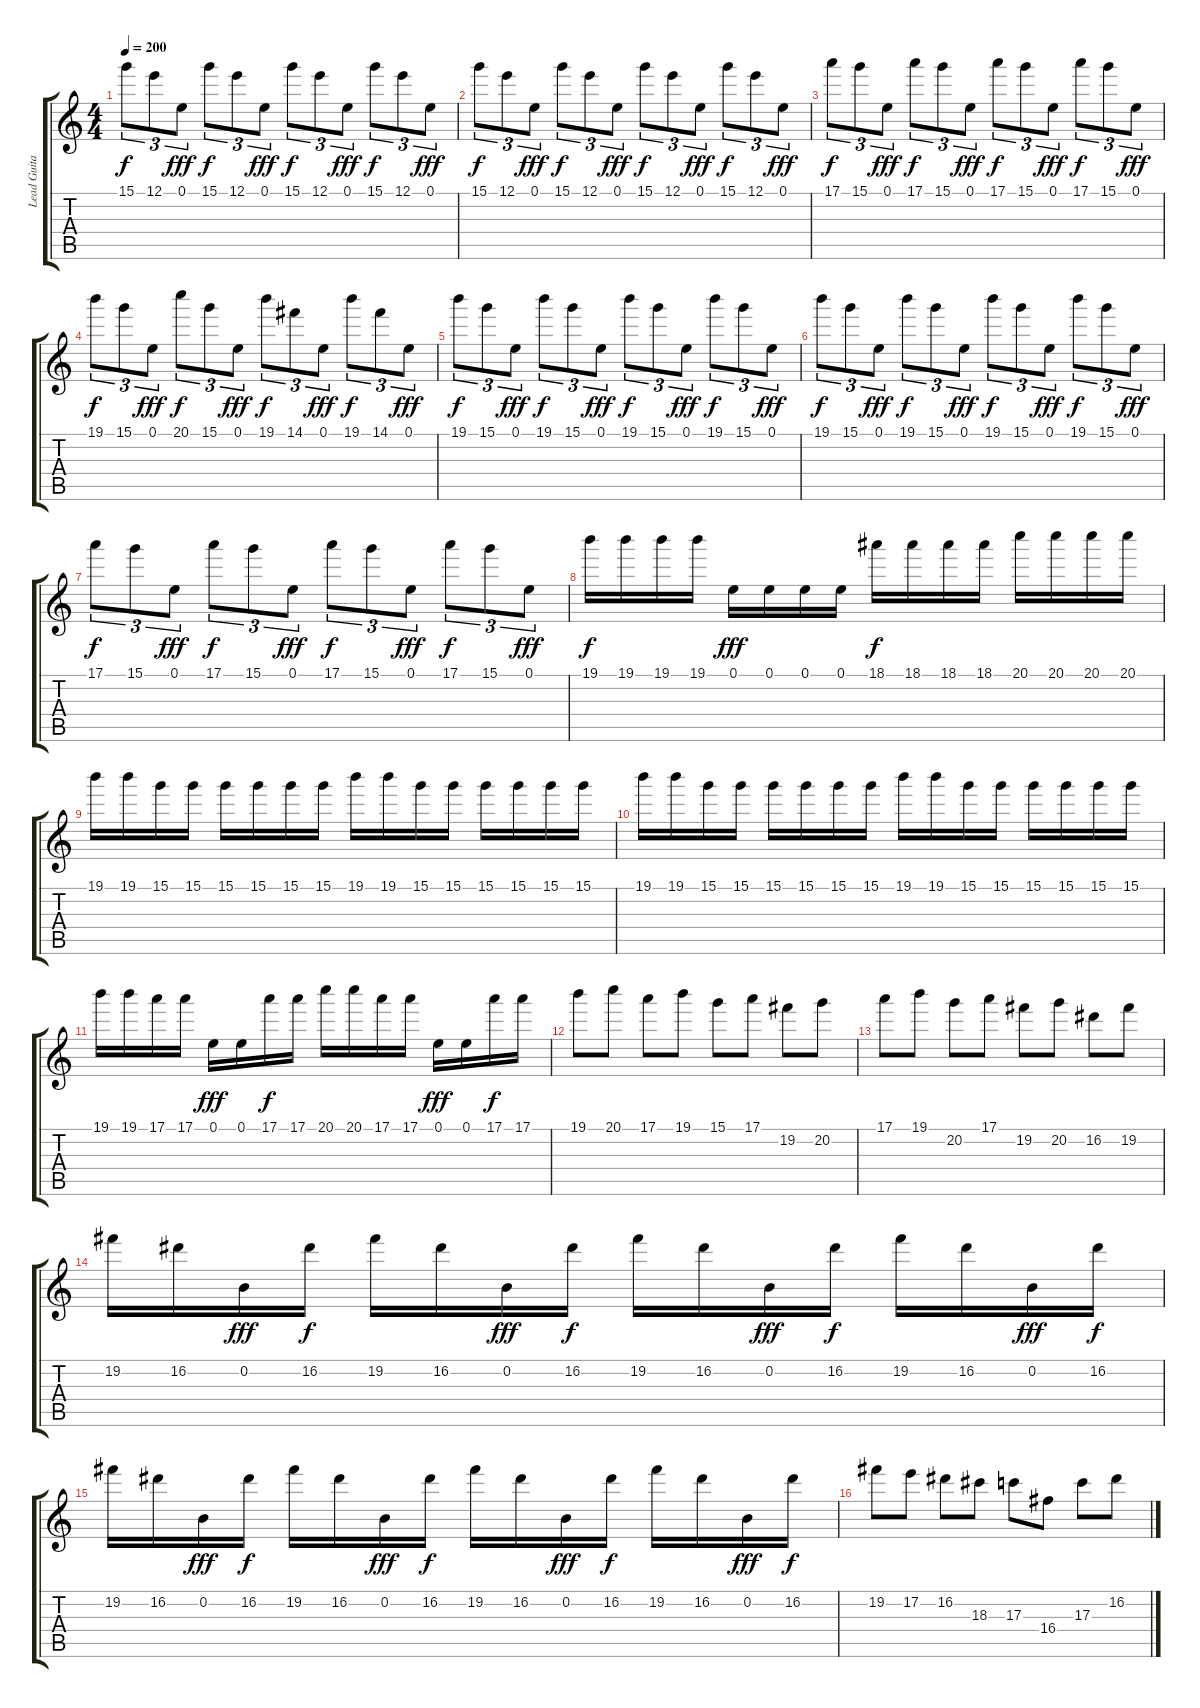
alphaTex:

\track ("Lead Guitar- Distortion" "Lead Guita") {instrument distortionguitar}
\staff {score tabs}
\tuning (E4 B3 G3 D3 A2 E2) {hide}
\ts (4 4)
\tempo 200
\clef g2
\ks c
15.1.8{tu (3 2) dy f} 12.1.8{tu (3 2)} 0.1.8{tu (3 2) dy fff} 15.1.8{tu (3 2) dy f} 12.1.8{tu (3 2)} 0.1.8{tu (3 2) dy fff} 15.1.8{tu (3 2) dy f} 12.1.8{tu (3 2)} 0.1.8{tu (3 2) dy fff} 15.1.8{tu (3 2) dy f} 12.1.8{tu (3 2)} 0.1.8{tu (3 2) dy fff} |
15.1.8{tu (3 2) dy f} 12.1.8{tu (3 2)} 0.1.8{tu (3 2) dy fff} 15.1.8{tu (3 2) dy f} 12.1.8{tu (3 2)} 0.1.8{tu (3 2) dy fff} 15.1.8{tu (3 2) dy f} 12.1.8{tu (3 2)} 0.1.8{tu (3 2) dy fff} 15.1.8{tu (3 2) dy f} 12.1.8{tu (3 2)} 0.1.8{tu (3 2) dy fff} |
17.1.8{tu (3 2) dy f} 15.1.8{tu (3 2)} 0.1.8{tu (3 2) dy fff} 17.1.8{tu (3 2) dy f} 15.1.8{tu (3 2)} 0.1.8{tu (3 2) dy fff} 17.1.8{tu (3 2) dy f} 15.1.8{tu (3 2)} 0.1.8{tu (3 2) dy fff} 17.1.8{tu (3 2) dy f} 15.1.8{tu (3 2)} 0.1.8{tu (3 2) dy fff} |
19.1.8{tu (3 2) dy f} 15.1.8{tu (3 2)} 0.1.8{tu (3 2) dy fff} 20.1.8{tu (3 2) dy f} 15.1.8{tu (3 2)} 0.1.8{tu (3 2) dy fff} 19.1.8{tu (3 2) dy f} 14.1.8{tu (3 2)} 0.1.8{tu (3 2) dy fff} 19.1.8{tu (3 2) dy f} 14.1.8{tu (3 2)} 0.1.8{tu (3 2) dy fff} |
19.1.8{tu (3 2) dy f} 15.1.8{tu (3 2)} 0.1.8{tu (3 2) dy fff} 19.1.8{tu (3 2) dy f} 15.1.8{tu (3 2)} 0.1.8{tu (3 2) dy fff} 19.1.8{tu (3 2) dy f} 15.1.8{tu (3 2)} 0.1.8{tu (3 2) dy fff} 19.1.8{tu (3 2) dy f} 15.1.8{tu (3 2)} 0.1.8{tu (3 2) dy fff} |
19.1.8{tu (3 2) dy f} 15.1.8{tu (3 2)} 0.1.8{tu (3 2) dy fff} 19.1.8{tu (3 2) dy f} 15.1.8{tu (3 2)} 0.1.8{tu (3 2) dy fff} 19.1.8{tu (3 2) dy f} 15.1.8{tu (3 2)} 0.1.8{tu (3 2) dy fff} 19.1.8{tu (3 2) dy f} 15.1.8{tu (3 2)} 0.1.8{tu (3 2) dy fff} |
17.1.8{tu (3 2) dy f} 15.1.8{tu (3 2)} 0.1.8{tu (3 2) dy fff} 17.1.8{tu (3 2) dy f} 15.1.8{tu (3 2)} 0.1.8{tu (3 2) dy fff} 17.1.8{tu (3 2) dy f} 15.1.8{tu (3 2)} 0.1.8{tu (3 2) dy fff} 17.1.8{tu (3 2) dy f} 15.1.8{tu (3 2)} 0.1.8{tu (3 2) dy fff} |
19.1.16{dy f} 19.1.16 19.1.16 19.1.16 0.1.16{dy fff} 0.1.16 0.1.16 0.1.16 18.1.16{dy f} 18.1.16 18.1.16 18.1.16 20.1.16 20.1.16 20.1.16 20.1.16 |
19.1.16 19.1.16 15.1.16 15.1.16 15.1.16 15.1.16 15.1.16 15.1.16 19.1.16 19.1.16 15.1.16 15.1.16 15.1.16 15.1.16 15.1.16 15.1.16 |
19.1.16 19.1.16 15.1.16 15.1.16 15.1.16 15.1.16 15.1.16 15.1.16 19.1.16 19.1.16 15.1.16 15.1.16 15.1.16 15.1.16 15.1.16 15.1.16 |
19.1.16 19.1.16 17.1.16 17.1.16 0.1.16{dy fff} 0.1.16 17.1.16{dy f} 17.1.16 20.1.16 20.1.16 17.1.16 17.1.16 0.1.16{dy fff} 0.1.16 17.1.16{dy f} 17.1.16 |
19.1.8 20.1.8 17.1.8 19.1.8 15.1.8 17.1.8 19.2.8 20.2.8 |
17.1.8 19.1.8 20.2.8 17.1.8 19.2.8 20.2.8 16.2.8 19.2.8 |
19.2.16 16.2.16 0.2.16{dy fff} 16.2.16{dy f} 19.2.16 16.2.16 0.2.16{dy fff} 16.2.16{dy f} 19.2.16 16.2.16 0.2.16{dy fff} 16.2.16{dy f} 19.2.16 16.2.16 0.2.16{dy fff} 16.2.16{dy f} |
19.2.16 16.2.16 0.2.16{dy fff} 16.2.16{dy f} 19.2.16 16.2.16 0.2.16{dy fff} 16.2.16{dy f} 19.2.16 16.2.16 0.2.16{dy fff} 16.2.16{dy f} 19.2.16 16.2.16 0.2.16{dy fff} 16.2.16{dy f} |
19.2.8 17.2.8 16.2.8 18.3.8 17.3.8 16.4.8 17.3.8 16.2.8
